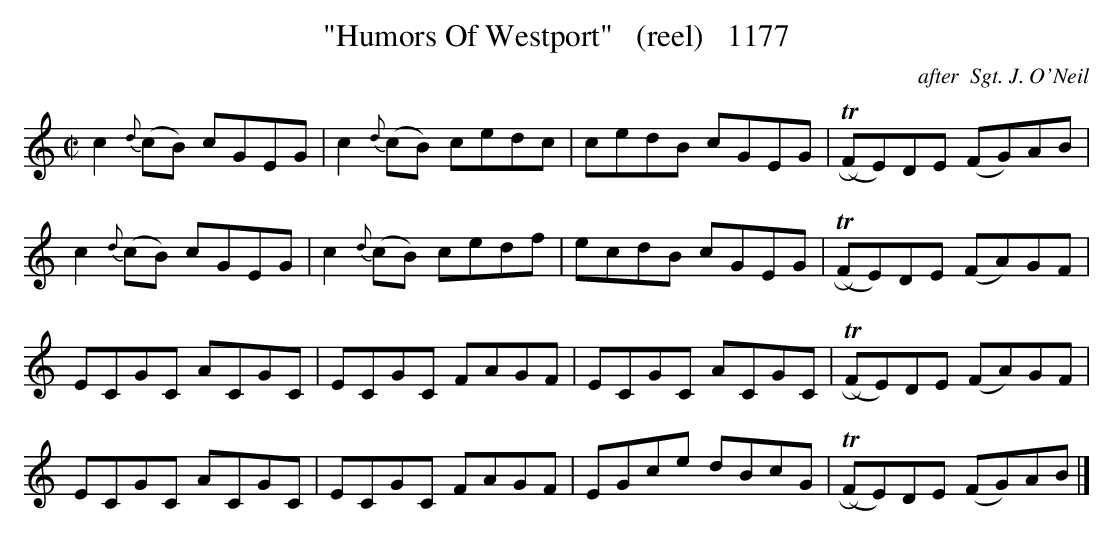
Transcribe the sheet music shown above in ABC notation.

X:1
T:"Humors Of Westport"   (reel)   1177
C:after  Sgt. J. O'Neil
BRENNAN July 2003 (HTTP://WWW.SOSYOURMOM.COM)
M:C|
L:1/8
K:C
c2{d}(cB) cGEG|c2{d}(cB) cedc|cedB cGEG|(TRFE)DE (FG)AB|
c2{d}(cB) cGEG|c2{d}(cB) cedf|ecdB cGEG| (TRFE)DE (FA)GF|
ECGC ACGC|ECGC FAGF|ECGC ACGC| (TRFE)DE (FA)GF|
ECGC ACGC|ECGC FAGF|EGce dBcG| (TRFE)DE (FG)AB|]
